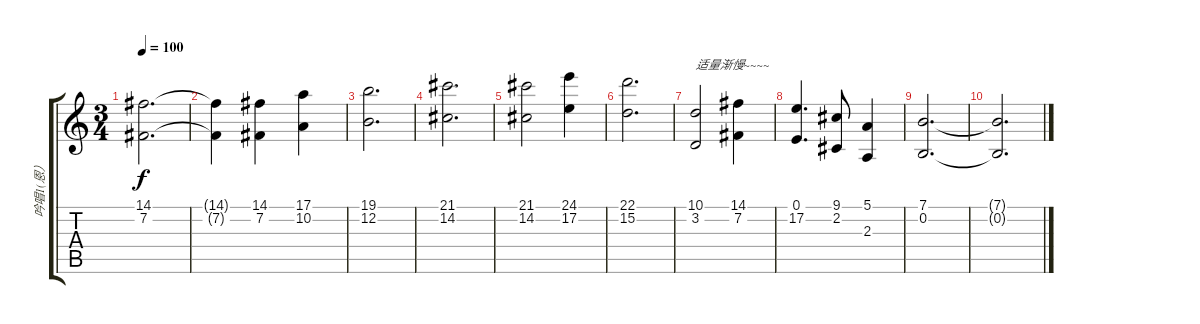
\track ("吟唱1(恩）" "吟唱1(恩）") {instrument synthvoice}
\staff {score tabs}
\tuning (E4 B3 G3 D3 A2 E2) {hide}
\ts (3 4)
\tempo 100
\clef g2
\ks c
(14.1 7.2).2{d dy f} |
(14.1{t} 7.2{t}).4 (14.1 7.2).4 (17.1 10.2).4 |
(19.1 12.2).2{d} |
(21.1 14.2).2{d} |
(21.1 14.2).2 (24.1 17.2).4 |
(22.1 15.2).2{d} |
(10.1 3.2).2{txt "适量渐慢~~~~"} (14.1 7.2).4 |
(0.1 17.2).4{d} (9.1 2.2).8 (5.1 2.3).4 |
(7.1 0.2).2{d} |
(7.1{t} 0.2{t}).2{d}
